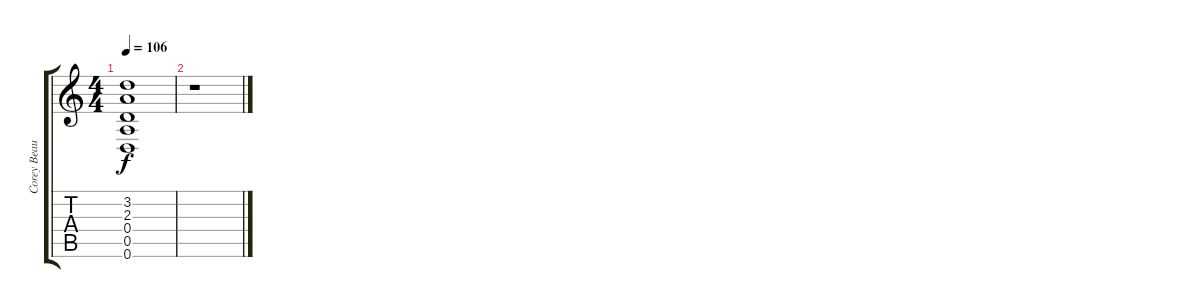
\track ("Corey Beaulieu" "Corey Beau") {instrument distortionguitar}
\staff {score tabs}
\tuning (E4 B3 G3 D3 A2 D2) {hide}
\ts (4 4)
\tempo 106
\clef g2
\ks c
(3.2{t} 2.3{t} 0.4{t} 0.5{t} 0.6{t}).1{dy f} |
r.1
